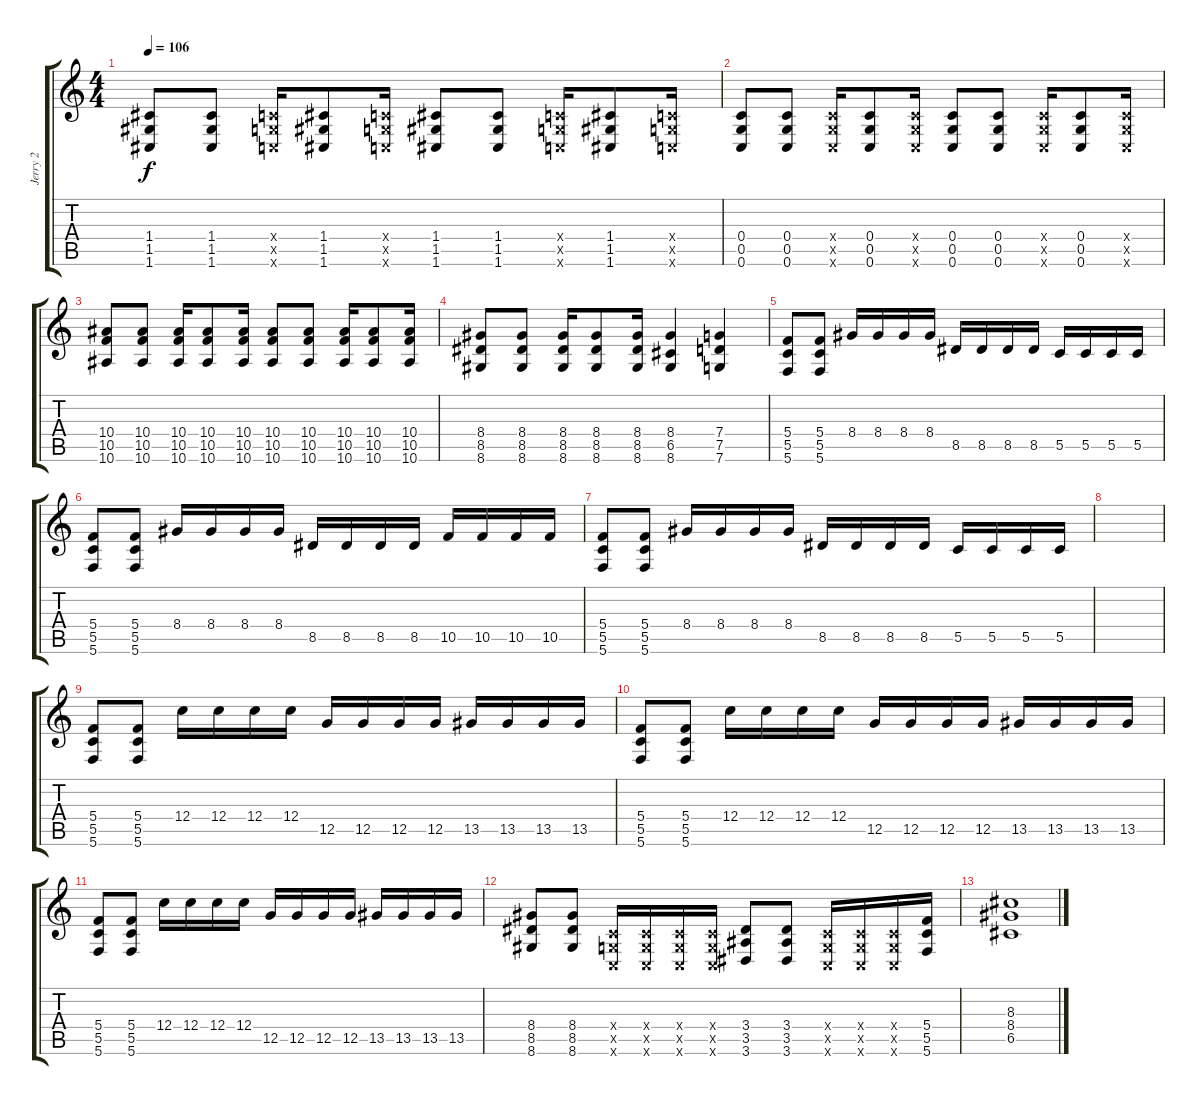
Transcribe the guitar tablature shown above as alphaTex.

\track ("Jerry 2" "Jerry 2") {instrument distortionguitar}
\staff {score tabs}
\tuning (D4 A3 F3 C3 G2 C2) {hide}
\ts (4 4)
\tempo 106
\clef g2
\ks c
(1.4 1.5 1.6).8{dy f} (1.4 1.5 1.6).8 (0.4{x} 0.5{x} 0.6{x}).16 (1.4 1.5 1.6).8 (0.4{x} 0.5{x} 0.6{x}).16 (1.4 1.5 1.6).8 (1.4 1.5 1.6).8 (0.4{x} 0.5{x} 0.6{x}).16 (1.4 1.5 1.6).8 (0.4{x} 0.5{x} 0.6{x}).16 |
(0.4 0.5 0.6).8 (0.4 0.5 0.6).8 (0.4{x} 0.5{x} 0.6{x}).16 (0.4 0.5 0.6).8 (0.4{x} 0.5{x} 0.6{x}).16 (0.4 0.5 0.6).8 (0.4 0.5 0.6).8 (0.4{x} 0.5{x} 0.6{x}).16 (0.4 0.5 0.6).8 (0.4{x} 0.5{x} 0.6{x}).16 |
(10.4 10.5 10.6).8 (10.4 10.5 10.6).8 (10.4 10.5 10.6).16 (10.4 10.5 10.6).8 (10.4 10.5 10.6).16 (10.4 10.5 10.6).8 (10.4 10.5 10.6).8 (10.4 10.5 10.6).16 (10.4 10.5 10.6).8 (10.4 10.5 10.6).16 |
(8.4 8.5 8.6).8 (8.4 8.5 8.6).8 (8.4 8.5 8.6).16 (8.4 8.5 8.6).8 (8.4 8.5 8.6).16 (8.4 6.5 8.6).4 (7.4 7.5 7.6).4 |
(5.4 5.5 5.6).8 (5.4 5.5 5.6).8 8.4.16 8.4.16 8.4.16 8.4.16 8.5.16 8.5.16 8.5.16 8.5.16 5.5.16 5.5.16 5.5.16 5.5.16 |
(5.4 5.5 5.6).8 (5.4 5.5 5.6).8 8.4.16 8.4.16 8.4.16 8.4.16 8.5.16 8.5.16 8.5.16 8.5.16 10.5.16 10.5.16 10.5.16 10.5.16 |
(5.4 5.5 5.6).8 (5.4 5.5 5.6).8 8.4.16 8.4.16 8.4.16 8.4.16 8.5.16 8.5.16 8.5.16 8.5.16 5.5.16 5.5.16 5.5.16 5.5.16 |
|
(5.4 5.5 5.6).8 (5.4 5.5 5.6).8 12.4.16 12.4.16 12.4.16 12.4.16 12.5.16 12.5.16 12.5.16 12.5.16 13.5.16 13.5.16 13.5.16 13.5.16 |
(5.4 5.5 5.6).8 (5.4 5.5 5.6).8 12.4.16 12.4.16 12.4.16 12.4.16 12.5.16 12.5.16 12.5.16 12.5.16 13.5.16 13.5.16 13.5.16 13.5.16 |
(5.4 5.5 5.6).8 (5.4 5.5 5.6).8 12.4.16 12.4.16 12.4.16 12.4.16 12.5.16 12.5.16 12.5.16 12.5.16 13.5.16 13.5.16 13.5.16 13.5.16 |
(8.4 8.5 8.6).8 (8.4 8.5 8.6).8 (0.4{x} 0.5{x} 0.6{x}).16 (0.4{x} 0.5{x} 0.6{x}).16 (0.4{x} 0.5{x} 0.6{x}).16 (0.4{x} 0.5{x} 0.6{x}).16 (3.4 3.5 3.6).8 (3.4 3.5 3.6).8 (0.4{x} 0.5{x} 0.6{x}).16 (0.4{x} 0.5{x} 0.6{x}).16 (0.4{x} 0.5{x} 0.6{x}).16 (5.4 5.5 5.6).16 |
(8.3 8.4 6.5).1
